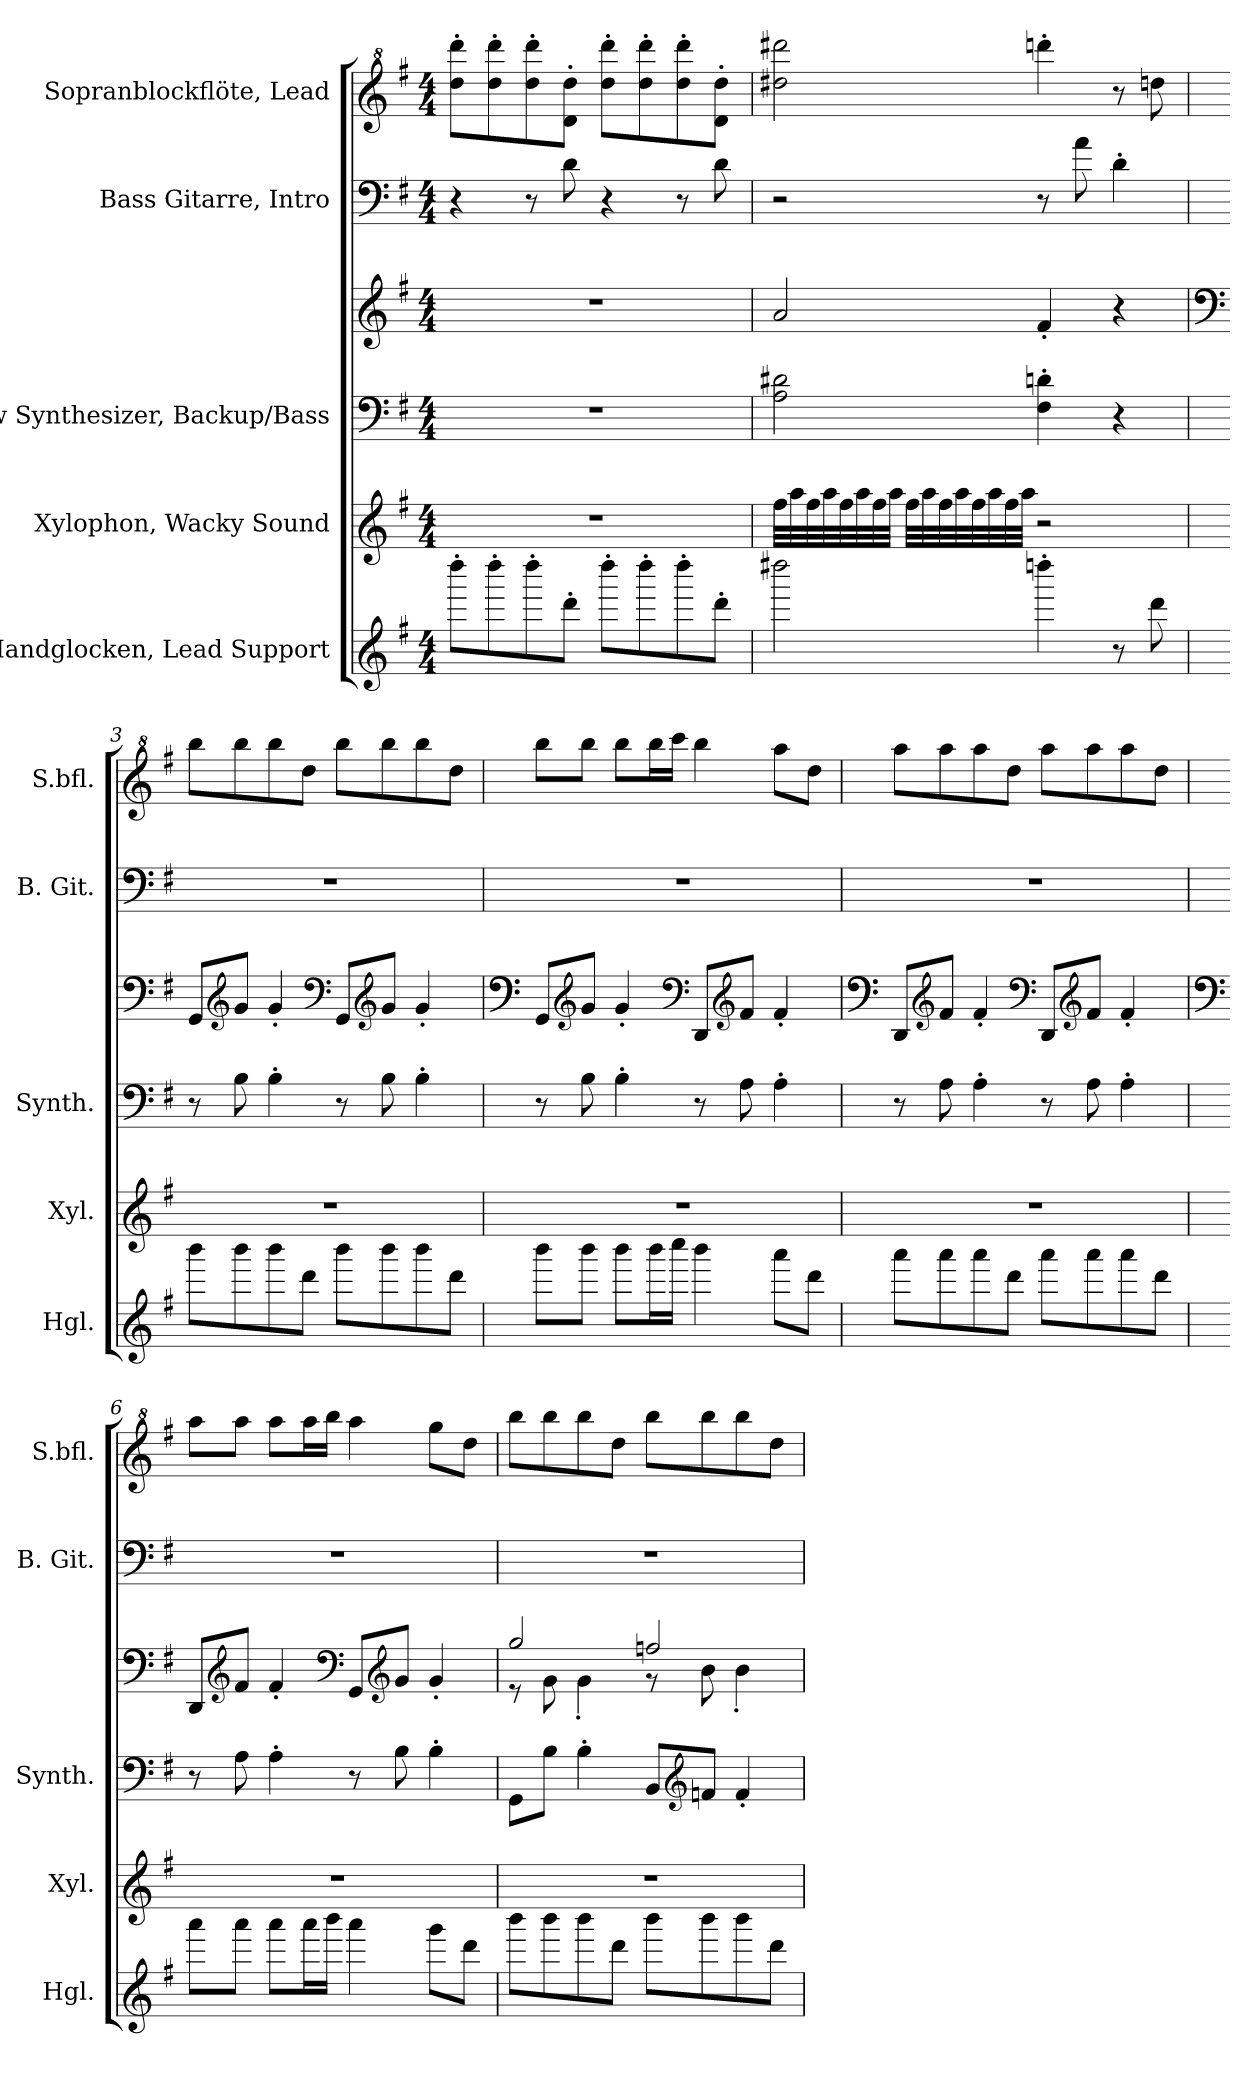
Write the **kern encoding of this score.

**kern	**kern	**kern	**kern	**kern	**kern
*part5	*part4	*part3	*part3	*part2	*part1
*staff6	*staff5	*staff4	*staff3	*staff2	*staff1
*I"Handglocken, Lead Support	*I"Xylophon, Wacky Sound	*I"Saw Synthesizer, Backup/Bass	*	*I"Bass Gitarre, Intro	*I"Sopranblockflöte, Lead
*I'Hgl.	*I'Xyl.	*I'Synth.	*	*I'B. Git.	*I'S.bfl.
*clefG2	*clefG2	*clefF4	*clefG2	*clefF4	*clefG^2
*	*ITrd-7c-12	*	*	*ITrd7c12	*
*k[f#]	*k[f#]	*k[f#]	*k[f#]	*k[f#]	*k[f#]
*M4/4	*M4/4	*M4/4	*M4/4	*M4/4	*M4/4
*MM150	*MM150	*MM150	*MM150	*MM150	*MM150
=1	=1	=1	=1	=1	=1
8dddd'\L	1r	1r	1r	4r	8ddd\' 8dddd\'L
8dddd'\	.	.	.	.	8ddd\' 8dddd\'
8dddd'\	.	.	.	8r	8ddd\' 8dddd\'
8ddd'\J	.	.	.	8D\	8dd\' 8ddd\'J
8dddd'\L	.	.	.	4r	8ddd\' 8dddd\'L
8dddd'\	.	.	.	.	8ddd\' 8dddd\'
8dddd'\	.	.	.	8r	8ddd\' 8dddd\'
8ddd'\J	.	.	.	8D\	8dd\' 8ddd\'J
!!LO:LB:g=z
=2	=2	=2	=2	=2	=2
2dddd#X\	32fff#\LLL	2A\ 2d#X\	2a/	2r	2ddd#X\ 2dddd#X\
.	32aaa\	.	.	.	.
.	32fff#\	.	.	.	.
.	32aaa\	.	.	.	.
.	32fff#\	.	.	.	.
.	32aaa\	.	.	.	.
.	32fff#\	.	.	.	.
.	32aaa\JJJ	.	.	.	.
.	32fff#\LLL	.	.	.	.
.	32aaa\	.	.	.	.
.	32fff#\	.	.	.	.
.	32aaa\	.	.	.	.
.	32fff#\	.	.	.	.
.	32aaa\	.	.	.	.
.	32fff#\	.	.	.	.
.	32aaa\JJJ	.	.	.	.
4ddddn'\	2r	4F#\' 4dn\'	4f#'/	8r	4ddddn'\
.	.	.	.	8A\	.
8r	.	4r	4r	4D'\	8r
8ddd\	.	.	.	.	8dddn\
=3	=3	=3	=3	=3	=3
*	*	*	*clefF4	*	*
8bbb\L	1r	8r	8GG/L	1r	8bbb\L
*	*	*	*clefG2	*	*
8bbb\	.	8B\	8g/J	.	8bbb\
8bbb\	.	4B'\	4g'/	.	8bbb\
8ddd\J	.	.	.	.	8ddd\J
*	*	*	*clefF4	*	*
8bbb\L	.	8r	8GG/L	.	8bbb\L
*	*	*	*clefG2	*	*
8bbb\	.	8B\	8g/J	.	8bbb\
8bbb\	.	4B'\	4g'/	.	8bbb\
8ddd\J	.	.	.	.	8ddd\J
!!LO:PB:g=z
=4	=4	=4	=4	=4	=4
*	*	*	*clefF4	*	*
8bbb\L	1r	8r	8GG/L	1r	8bbb\L
*	*	*	*clefG2	*	*
8bbb\J	.	8B\	8g/J	.	8bbb\J
8bbb\L	.	4B'\	4g'/	.	8bbb\L
16bbb\L	.	.	.	.	16bbb\L
16cccc\JJ	.	.	.	.	16cccc\JJ
*	*	*	*clefF4	*	*
4bbb\	.	8r	8DD/L	.	4bbb\
*	*	*	*clefG2	*	*
.	.	8A\	8f#/J	.	.
8aaa\L	.	4A'\	4f#'/	.	8aaa\L
8ddd\J	.	.	.	.	8ddd\J
=5	=5	=5	=5	=5	=5
*	*	*	*clefF4	*	*
8aaa\L	1r	8r	8DD/L	1r	8aaa\L
*	*	*	*clefG2	*	*
8aaa\	.	8A\	8f#/J	.	8aaa\
8aaa\	.	4A'\	4f#'/	.	8aaa\
8ddd\J	.	.	.	.	8ddd\J
*	*	*	*clefF4	*	*
8aaa\L	.	8r	8DD/L	.	8aaa\L
*	*	*	*clefG2	*	*
8aaa\	.	8A\	8f#/J	.	8aaa\
8aaa\	.	4A'\	4f#'/	.	8aaa\
8ddd\J	.	.	.	.	8ddd\J
!!LO:LB:g=z
=6	=6	=6	=6	=6	=6
*	*	*	*clefF4	*	*
8aaa\L	1r	8r	8DD/L	1r	8aaa\L
*	*	*	*clefG2	*	*
8aaa\J	.	8A\	8f#/J	.	8aaa\J
8aaa\L	.	4A'\	4f#'/	.	8aaa\L
16aaa\L	.	.	.	.	16aaa\L
16bbb\JJ	.	.	.	.	16bbb\JJ
*	*	*	*clefF4	*	*
4aaa\	.	8r	8GG/L	.	4aaa\
*	*	*	*clefG2	*	*
.	.	8B\	8g/J	.	.
8ggg\L	.	4B'\	4g'/	.	8ggg\L
8ddd\J	.	.	.	.	8ddd\J
=7	=7	=7	=7	=7	=7
*	*	*	*^	*	*
8bbb\L	1r	8GG\L	2gg/	8r	1r	8bbb\L
8bbb\	.	8B\J	.	8g\	.	8bbb\
8bbb\	.	4B'\	.	4g'\	.	8bbb\
8ddd\J	.	.	.	.	.	8ddd\J
8bbb\L	.	8BB/L	2ffn/	8r	.	8bbb\L
*	*	*clefG2	*	*	*	*
8bbb\	.	8fn/J	.	8b\	.	8bbb\
8bbb\	.	4f'/	.	4b'\	.	8bbb\
8ddd\J	.	.	.	.	.	8ddd\J
*	*	*	*v	*v	*	*
=	=	=	=	=	=
*-	*-	*-	*-	*-	*-
